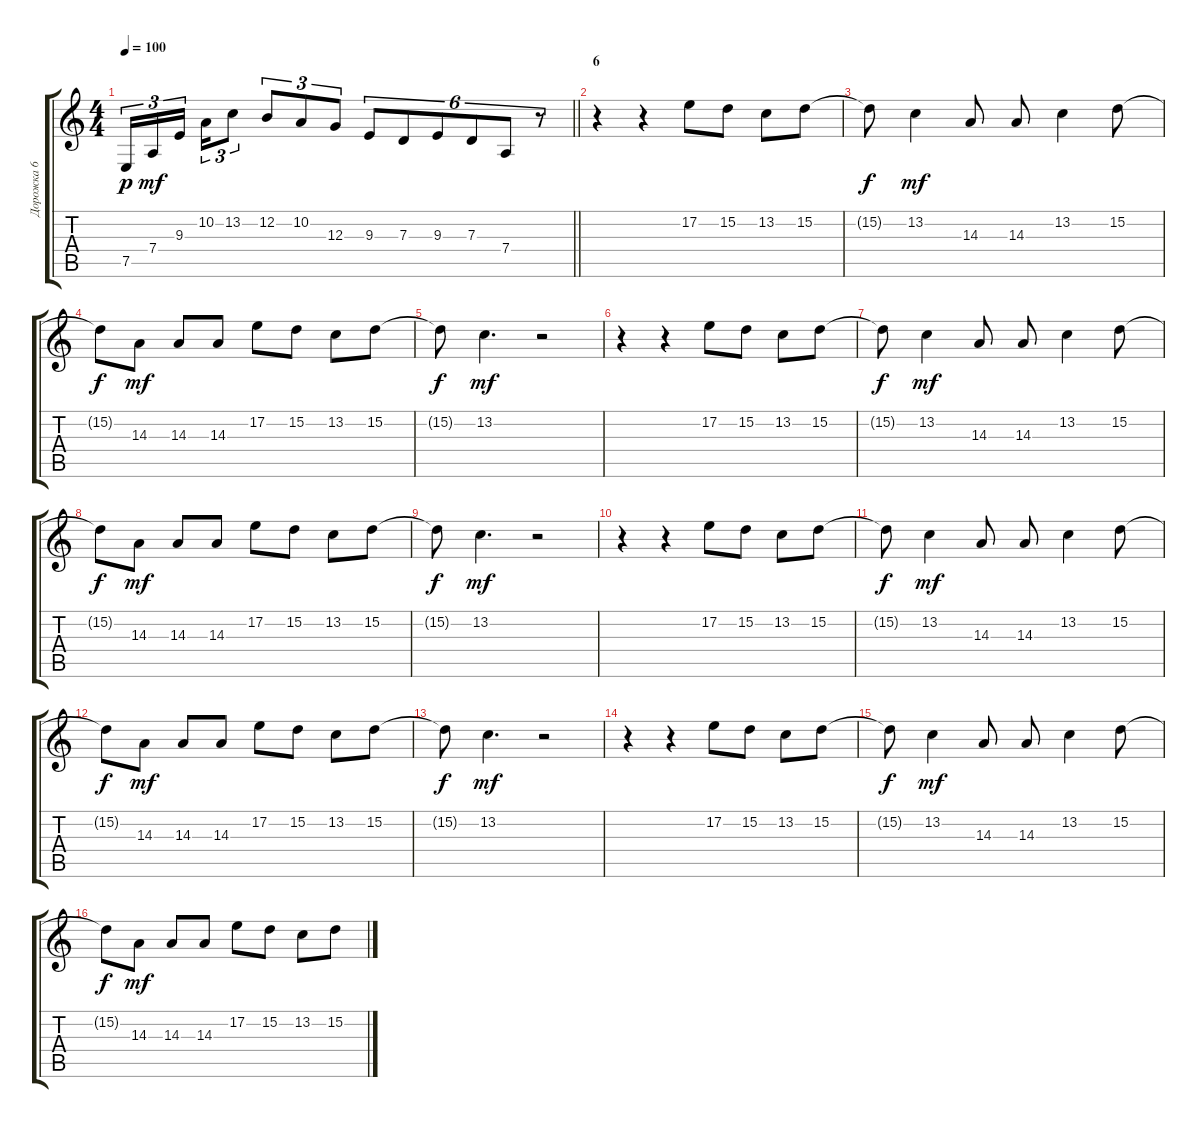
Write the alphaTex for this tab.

\track ("Дорожка 6" "Дорожка 6") {instrument honkytonkpiano}
\staff {score tabs}
\tuning (E4 B3 G3 D3 A2 E2) {hide}
\ts (4 4)
\tempo 100
\clef g2
\barLineRight lightlight
\ks c
7.5.16{tu (3 2) dy p} 7.4.16{tu (3 2) dy mf} 9.3.16{tu (3 2) beam splitsecondary} 10.2.16{tu (3 2)} 13.2.8{tu (3 2)} 12.2.8{tu (3 2)} 10.2.8{tu (3 2)} 12.3.8{tu (3 2)} 9.3.8{tu (6 4)} 7.3.8{tu (6 4)} 9.3.8{tu (6 4)} 7.3.8{tu (6 4)} 7.4.8{tu (6 4)} r.8{tu (6 4)} |
\section ("" "6")
r.4 r.4 17.2.8 15.2.8 13.2.8 15.2.8 |
15.2{t}.8{dy f} 13.2.4{dy mf} 14.3.8 14.3.8 13.2.4 15.2.8 |
15.2{t}.8{dy f} 14.3.8{dy mf} 14.3.8 14.3.8 17.2.8 15.2.8 13.2.8 15.2.8 |
15.2{t}.8{dy f} 13.2.4{d dy mf} r.2 |
r.4 r.4 17.2.8 15.2.8 13.2.8 15.2.8 |
15.2{t}.8{dy f} 13.2.4{dy mf} 14.3.8 14.3.8 13.2.4 15.2.8 |
15.2{t}.8{dy f} 14.3.8{dy mf} 14.3.8 14.3.8 17.2.8 15.2.8 13.2.8 15.2.8 |
15.2{t}.8{dy f} 13.2.4{d dy mf} r.2 |
r.4 r.4 17.2.8 15.2.8 13.2.8 15.2.8 |
15.2{t}.8{dy f} 13.2.4{dy mf} 14.3.8 14.3.8 13.2.4 15.2.8 |
15.2{t}.8{dy f} 14.3.8{dy mf} 14.3.8 14.3.8 17.2.8 15.2.8 13.2.8 15.2.8 |
15.2{t}.8{dy f} 13.2.4{d dy mf} r.2 |
r.4 r.4 17.2.8 15.2.8 13.2.8 15.2.8 |
15.2{t}.8{dy f} 13.2.4{dy mf} 14.3.8 14.3.8 13.2.4 15.2.8 |
15.2{t}.8{dy f} 14.3.8{dy mf} 14.3.8 14.3.8 17.2.8 15.2.8 13.2.8 15.2.8
